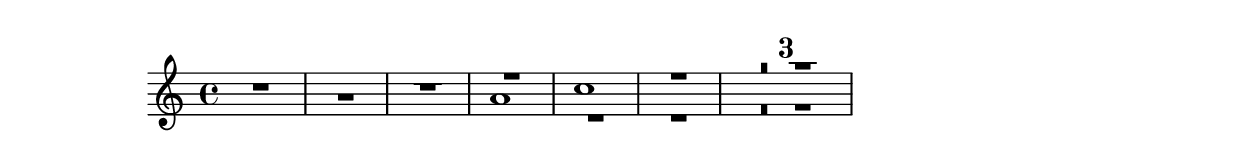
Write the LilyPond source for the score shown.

%% Do not edit this file; it is auto-generated from input/new
%% This file is in the public domain.
%% Note: this file works from version 2.12.0
\version "2.12.0"
\header {
%% Translation of GIT committish: 740b9a6c16eb30a84b216d23aeb848aa1b632be6

 doctitlees = "Posicionar los silencios multicompás"
 texidoces = "
A diferencia de los silencios normales, no existe una instrucción
predefinida para modificar la posición predeterminada de un
símbolo de silencio multicompás sobre el pentagrama, adjuntándolo
a una nota, independientemente de cuál sea su forma.  Sin embargo,
en la música polifónica los silencios multicompás de las voces de
numeración par e impar están separados verticalmente.  La
colocación de los silencios multicompás se puede controlar como se
ve a continuación:

"
%% Translation of GIT committish: b4f6b5ad66d016c312cddc8d4026ad852f9a7c36

texidocde = "
Anders als bei normalen Pausen gibt es keinen direkten Befehl, um die
vertikale Position von Ganztaktpausen zu beeinflussen, indem man sie an
eine Tonhöhe anhängt.  In polyphoner Notation wird aber dennoch die
Position der Pausen von geraden und ungeraden Stimmen voneinander
unterschieden.  Die Position von Ganztaktpausen kann wie folgt verändert
werden:
 "
  doctitlede = "Positionierung von Ganztaktpausen"


%% Translation of GIT committish: e71f19ad847d3e94ac89750f34de8b6bb28611df
  texidocfr = "
Si l'on peut positionner verticalement un silence simple en le
rattachant à une note, il n'en va pas de même pur un silence
multi-mesure.  Néanmoins, et uniquement dans le cadre de musique
polyphonique, les silences multi-mesures sont positionnées différemment
selon qu'ils appartiennent à une voix au numéro pair ou impair.  Le
positionnement des silences multi-mesures peut se contrôler ainsi :
"
  doctitlefr = "Positionnement des silences multi-mesures"

  lsrtags = "rhythms,tweaks-and-overrides"
  texidoc = "
Unlike ordinary rests, there is no predefined command
to change the staff position of a multi-measure
rest symbol of either form by attaching it to a note.  However,
in polyphonic music multi-measure rests in odd-numbered and
even-numbered voices are vertically separated.  The positioning
of multi-measure rests can be controlled as follows:
 "
  doctitle = "Positioning multi-measure rests"
} % begin verbatim


\relative c'' {
  % Multi-measure rests by default are set under the second line
  R1
  % They can be moved with an override
  \override MultiMeasureRest #'staff-position = #-2
  R1
  % A value of 0 is the default position;
  % the following trick moves the rest to the center line
  \override MultiMeasureRest #'staff-position = #-0.01
  R1
  % Multi-measure rests in odd-numbered voices are under the top line
  << { R1 } \\ { a1 } >>
  % Multi-measure rests in even-numbered voices are under the bottom line
  << { c1 } \\ { R1 } >>
  % They remain separated even in empty measures
  << { R1 } \\ { R1 } >>
  % This brings them together even though there are two voices
  \compressFullBarRests
  <<
    \revert MultiMeasureRest #'staff-position
    { R1*3 }
    \\
    \revert MultiMeasureRest #'staff-position
    { R1*3 }
  >>
}
